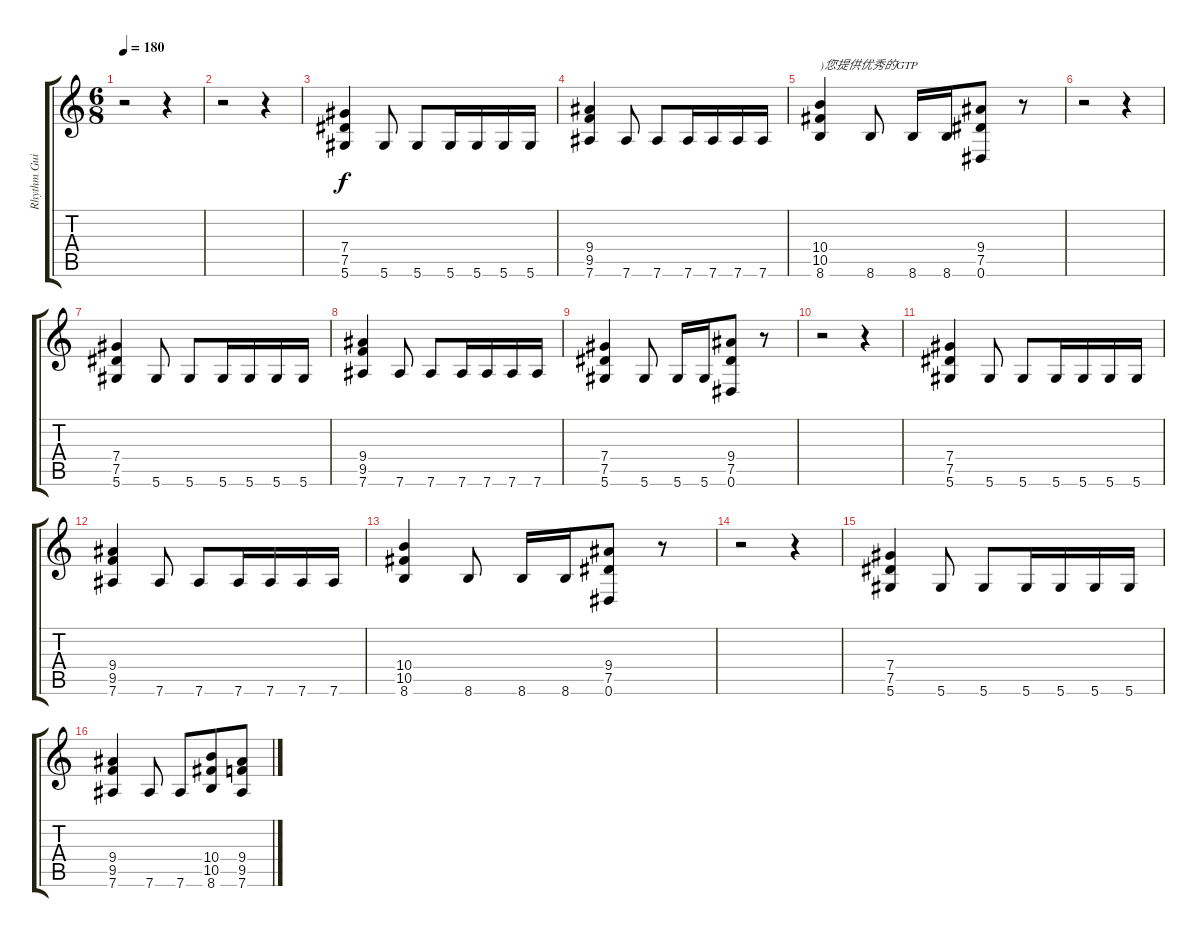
\track ("Rhythm Guitar" "Rhythm Gui") {instrument distortionguitar}
\staff {score tabs}
\tuning (Eb4 Bb3 Gb3 Db3 Ab2 Eb2) {hide}
\ts (6 8)
\tempo 180
\clef g2
\ks c
r.2{dy f instrument distortionguitar} r.4 |
r.2 r.4 |
(7.4 7.5 5.6).4 5.6.8 5.6.8 5.6.16 5.6.16 5.6.16 5.6.16 |
(9.4 9.5 7.6).4 7.6.8 7.6.8 7.6.16 7.6.16 7.6.16 7.6.16 |
(10.4 10.5 8.6).4{txt ")您提供优秀的GTP"} 8.6.8 8.6.16 8.6.16 (9.4 7.5 0.6).8 r.8 |
r.2 r.4 |
(7.4 7.5 5.6).4 5.6.8 5.6.8 5.6.16 5.6.16 5.6.16 5.6.16 |
(9.4 9.5 7.6).4 7.6.8 7.6.8 7.6.16 7.6.16 7.6.16 7.6.16 |
(7.4 7.5 5.6).4 5.6.8 5.6.16 5.6.16 (9.4 7.5 0.6).8 r.8 |
r.2 r.4 |
(7.4 7.5 5.6).4 5.6.8 5.6.8 5.6.16 5.6.16 5.6.16 5.6.16 |
(9.4 9.5 7.6).4 7.6.8 7.6.8 7.6.16 7.6.16 7.6.16 7.6.16 |
(10.4 10.5 8.6).4 8.6.8 8.6.16 8.6.16 (9.4 7.5 0.6).8 r.8 |
r.2 r.4 |
(7.4 7.5 5.6).4 5.6.8 5.6.8 5.6.16 5.6.16 5.6.16 5.6.16 |
(9.4 9.5 7.6).4 7.6.8 7.6.8 (10.4 10.5 8.6).8 (9.4 9.5 7.6).8
